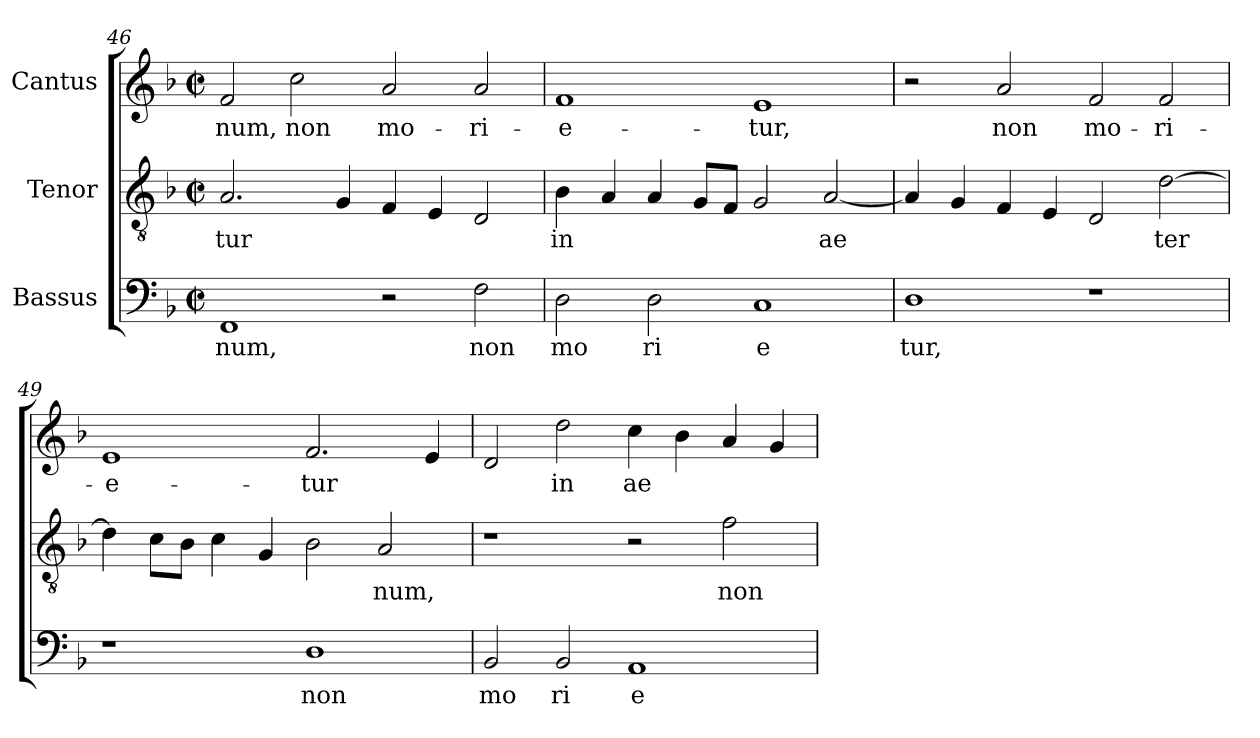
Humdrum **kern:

**kern	**text	**kern	**text	**kern	**text
*part3	*part3	*part2	*part2	*part1	*part1
*staff3	*staff3	*staff2	*staff2	*staff1	*staff1
*I"Bassus	*	*I"Tenor	*	*I"Cantus	*
*clefF4	*	*clefGv2	*	*clefG2	*
*k[b-]	*	*k[b-]	*	*k[b-]	*
*F:	*	*F:	*	*F:	*
*M2/2	*	*M2/2	*	*M2/2	*
*met(c|)	*	*met(c|)	*	*met(c|)	*
=46	=46	=46	=46	=46	=46
!	!LO:LY:b	!	!LO:LY:b:cj	!	!LO:LY:b:cj
1FF	num,	2.A/	-tur	2f/	-num,
!	!	!	!	!	!LO:LY:b:cj
.	.	.	.	2cc\	non
!	!	!	!LO:LY:b:cj	!	!
.	.	4G/	.	.	.
!	!	!	!LO:LY:b:cj	!	!LO:LY:b:cj
2r	.	4F/	.	2a/	mo-
!	!	!	!LO:LY:b:cj	!	!
.	.	4E/	.	.	.
!	!LO:LY:b	!	!LO:LY:b:cj	!	!LO:LY:b:cj
2F\	non	2D/	.	2a/	-ri-
=47	=47	=47	=47	=47	=47
!	!LO:LY:b	!	!LO:LY:b:cj	!	!LO:LY:b:cj
2D\	mo	4B-\	in	1f	-e-
!	!	!	!LO:LY:b:cj	!	!
.	.	4A/	.	.	.
!	!LO:LY:b	!	!LO:LY:b:cj	!	!
2D\	ri	4A/	.	.	.
!	!	!	!LO:LY:b:cj	!	!
.	.	8G/L	.	.	.
!	!	!	!LO:LY:b:cj	!	!
.	.	8F/J	.	.	.
!	!LO:LY:b	!	!LO:LY:b:cj	!	!LO:LY:b:cj
1C	e	2G/	.	1e	-tur,
!	!	!	!LO:LY:b:cj	!	!
.	.	[<2A/	ae-	.	.
=48	=48	=48	=48	=48	=48
!	!LO:LY:b	!	!LO:LY:b:cj	!	!
1D	tur,	4A/]	--	2r	.
!	!	!	!LO:LY:b:cj	!	!
.	.	4G/	--	.	.
!	!	!	!LO:LY:b:cj	!	!LO:LY:b:cj
.	.	4F/	--	2a/	non
!	!	!	!LO:LY:b:cj	!	!
.	.	4E/	--	.	.
!	!	!	!LO:LY:b:cj	!	!LO:LY:b:cj
1r	.	2D/	--	2f/	mo-
!	!	!	!LO:LY:b:cj	!	!LO:LY:b:cj
.	.	[>2d\	-ter-	2f/	-ri-
=49	=49	=49	=49	=49	=49
!	!	!	!LO:LY:b:cj	!	!LO:LY:b:cj
1r	.	4d\]	--	1e	-e-
!	!	!	!LO:LY:b:cj	!	!
.	.	8c\L	--	.	.
!	!	!	!LO:LY:b:cj	!	!
.	.	8B-\J	--	.	.
!	!	!	!LO:LY:b:cj	!	!
.	.	4c\	--	.	.
!	!	!	!LO:LY:b:cj	!	!
.	.	4G/	--	.	.
!	!LO:LY:b	!	!LO:LY:b:cj	!	!LO:LY:b:cj
1D	non	2B-\	--	2.f/	-tur
!	!	!	!LO:LY:b:cj	!	!
.	.	2A/	-num,	.	.
!	!	!	!	!	!LO:LY:b:cj
.	.	.	.	4e/	.
!!LO:LB:g=z
=50	=50	=50	=50	=50	=50
!	!LO:LY:b	!	!	!	!LO:LY:b:cj
2BB-/	mo	1r	.	2d/	.
!	!LO:LY:b	!	!	!	!LO:LY:b:cj
2BB-/	ri	.	.	2dd\	in
!	!LO:LY:b	!	!	!	!LO:LY:b:cj
1AA	e	2r	.	4cc\	ae-
!	!	!	!	!	!LO:LY:b:cj
.	.	.	.	4b-\	--
!	!	!	!LO:LY:b:cj	!	!LO:LY:b:cj
.	.	2f\	non	4a/	--
!	!	!	!	!	!LO:LY:b:cj
.	.	.	.	4g/	--
=	=	=	=	=	=
*-	*-	*-	*-	*-	*-
